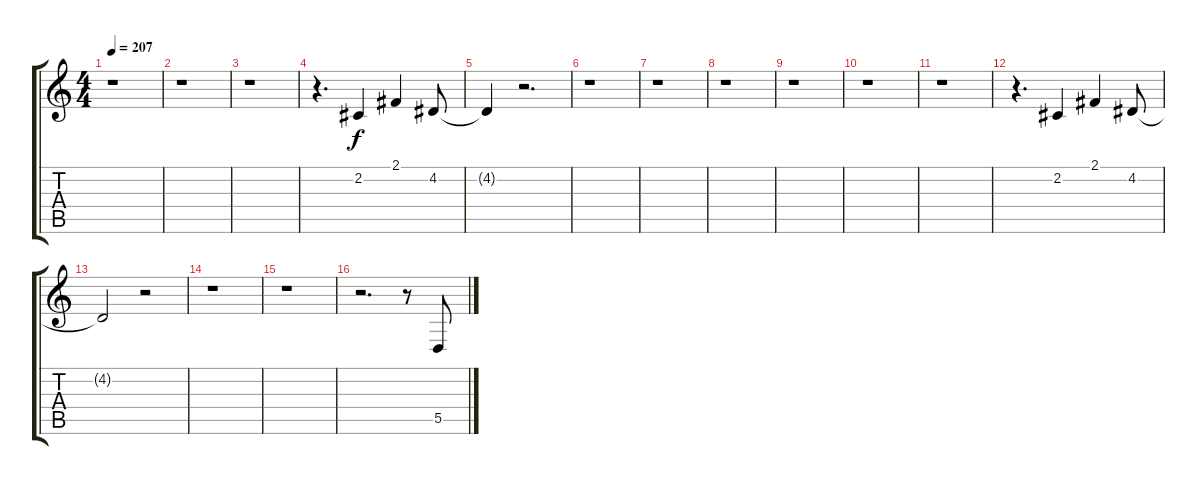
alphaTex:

\track "" {instrument choiraahs}
\staff {score tabs}
\tuning (E4 B3 G3 D3 A2 E2) {hide}
\ts (4 4)
\tempo 207
\clef g2
\ks c
r.1{dy f} |
r.1 |
r.1 |
r.4{d} 2.2.4{instrument choiraahs} 2.1.4 4.2.8 |
4.2{t}.4 r.2{d} |
r.1 |
r.1 |
r.1 |
r.1 |
r.1 |
r.1 |
r.4{d} 2.2.4 2.1.4 4.2.8 |
4.2{t}.2 r.2 |
r.1 |
r.1 |
r.2{d} r.8 5.5.8
